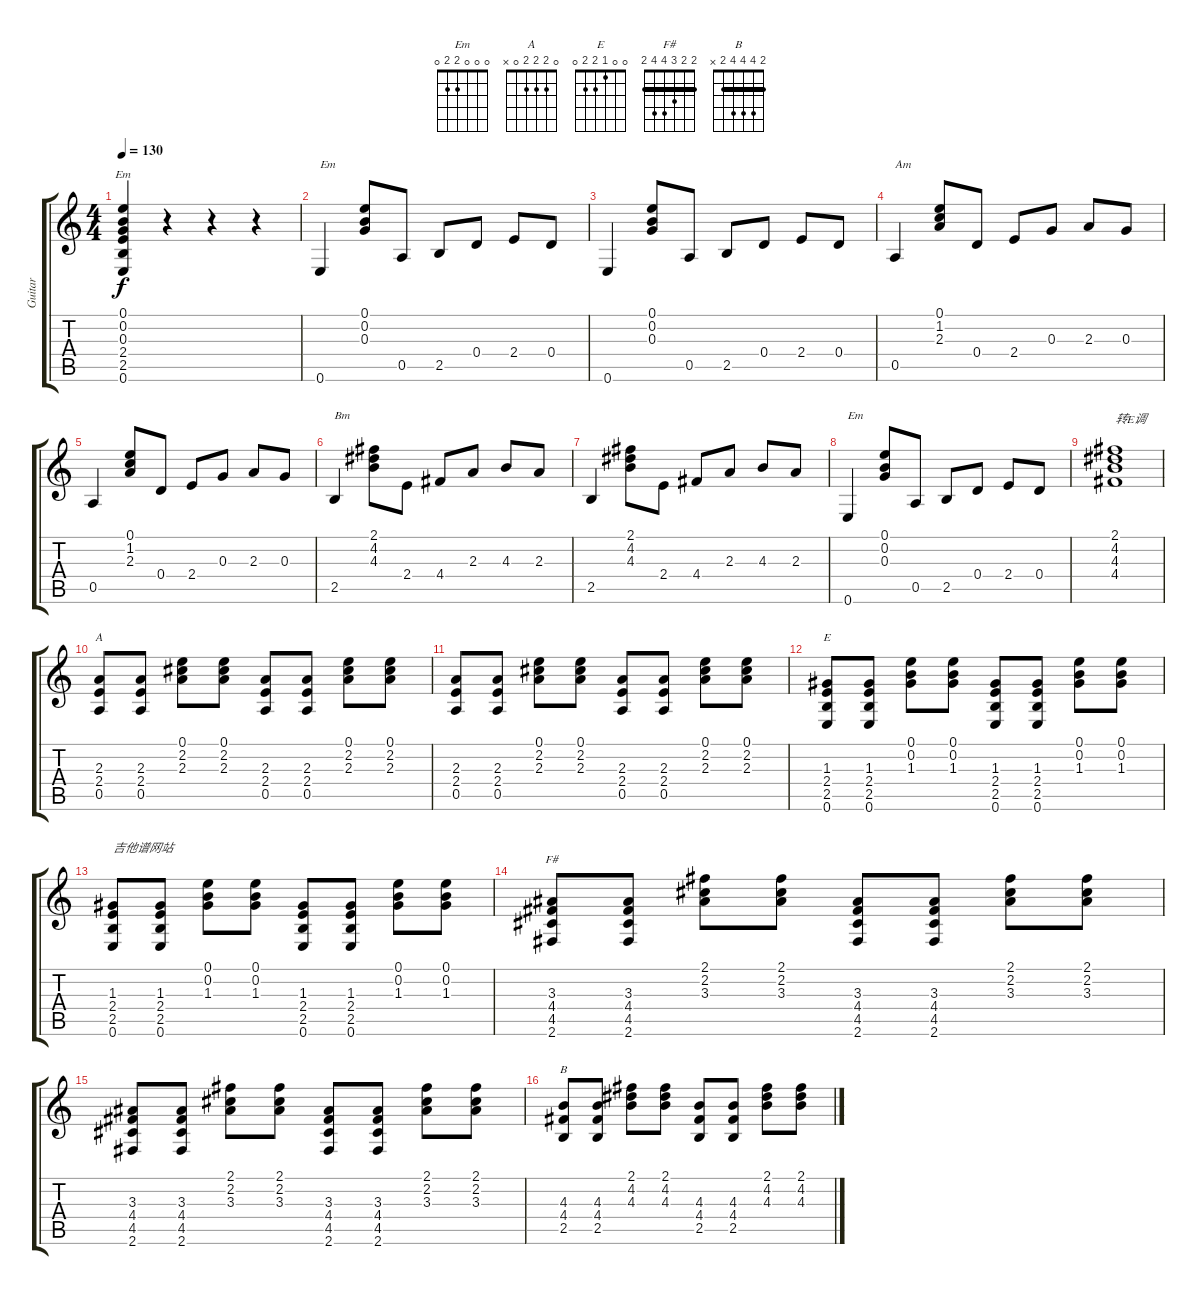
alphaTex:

\track ("Guitar" "Guitar") {instrument electricguitarclean}
\staff {score tabs}
\tuning (E4 B3 G3 D3 A2 E2) {hide}
\chord ("Em" 0 0 0 2 2 0)
\chord ("A" 0 2 2 2 0 x)
\chord ("E" 0 0 1 2 2 0)
\chord ("F#" 2 2 3 4 4 2) {barre 2}
\chord ("B" 2 4 4 4 2 x) {barre 2}
\ts (4 4)
\tempo 130
\clef g2
\ks c
(0.1 0.2 0.3 2.4 2.5 0.6).4{ch "Em" dy f} r.4 r.4 r.4 |
0.6.4{txt "Em"} (0.1 0.2 0.3).8 0.5.8 2.5.8 0.4.8 2.4.8 0.4.8 |
0.6.4 (0.1 0.2 0.3).8 0.5.8 2.5.8 0.4.8 2.4.8 0.4.8 |
0.5.4{txt "Am"} (0.1 1.2 2.3).8 0.4.8 2.4.8 0.3.8 2.3.8 0.3.8 |
0.5.4 (0.1 1.2 2.3).8 0.4.8 2.4.8 0.3.8 2.3.8 0.3.8 |
2.5.4{txt "Bm"} (2.1 4.2 4.3).8 2.4.8 4.4.8 2.3.8 4.3.8 2.3.8 |
2.5.4 (2.1 4.2 4.3).8 2.4.8 4.4.8 2.3.8 4.3.8 2.3.8 |
0.6.4{txt "Em"} (0.1 0.2 0.3).8 0.5.8 2.5.8 0.4.8 2.4.8 0.4.8 |
(2.1 4.2 4.3 4.4).1{txt "转E调"} |
(2.3 2.4 0.5).8{ch "A"} (2.3 2.4 0.5).8 (0.1 2.2 2.3).8 (0.1 2.2 2.3).8 (2.3 2.4 0.5).8 (2.3 2.4 0.5).8 (0.1 2.2 2.3).8 (0.1 2.2 2.3).8 |
(2.3 2.4 0.5).8 (2.3 2.4 0.5).8 (0.1 2.2 2.3).8 (0.1 2.2 2.3).8 (2.3 2.4 0.5).8 (2.3 2.4 0.5).8 (0.1 2.2 2.3).8 (0.1 2.2 2.3).8 |
(1.3 2.4 2.5 0.6).8{ch "E"} (1.3 2.4 2.5 0.6).8 (0.1 0.2 1.3).8 (0.1 0.2 1.3).8 (1.3 2.4 2.5 0.6).8 (1.3 2.4 2.5 0.6).8 (0.1 0.2 1.3).8 (0.1 0.2 1.3).8 |
(1.3 2.4 2.5 0.6).8{txt "吉他谱网站"} (1.3 2.4 2.5 0.6).8 (0.1 0.2 1.3).8 (0.1 0.2 1.3).8 (1.3 2.4 2.5 0.6).8 (1.3 2.4 2.5 0.6).8 (0.1 0.2 1.3).8 (0.1 0.2 1.3).8 |
(3.3 4.4 4.5 2.6).8{ch "F#"} (3.3 4.4 4.5 2.6).8 (2.1 2.2 3.3).8 (2.1 2.2 3.3).8 (3.3 4.4 4.5 2.6).8 (3.3 4.4 4.5 2.6).8 (2.1 2.2 3.3).8 (2.1 2.2 3.3).8 |
(3.3 4.4 4.5 2.6).8 (3.3 4.4 4.5 2.6).8 (2.1 2.2 3.3).8 (2.1 2.2 3.3).8 (3.3 4.4 4.5 2.6).8 (3.3 4.4 4.5 2.6).8 (2.1 2.2 3.3).8 (2.1 2.2 3.3).8 |
(4.3 4.4 2.5).8{ch "B"} (4.3 4.4 2.5).8 (2.1 4.2 4.3).8 (2.1 4.2 4.3).8 (4.3 4.4 2.5).8 (4.3 4.4 2.5).8 (2.1 4.2 4.3).8 (2.1 4.2 4.3).8
